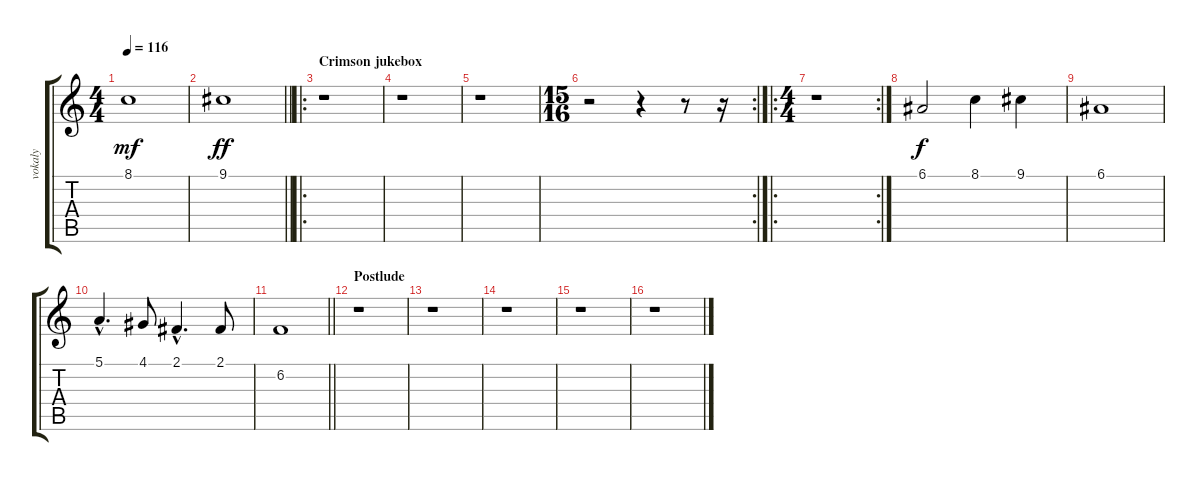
\track ("vokaly" "vokaly") {instrument oboe}
\staff {score tabs}
\tuning (E4 B3 G3 D3 A2 E2) {hide}
\ts (4 4)
\tempo 116
\clef g2
\ks c
8.1.1{dy mf} |
\barLineRight lightlight
9.1.1{dy ff} |
\ro
\section ("" "Crimson jukebox")
r.1 |
r.1 |
r.1 |
\rc 2
\ts (15 16)
r.2 r.4 r.8 r.16 |
\ro
\rc 2
\ts (4 4)
r.1 |
6.1.2{dy f} 8.1.4 9.1.4 |
6.1.1 |
5.1{hac}.4{d} 4.1.8 2.1{hac}.4{d} 2.1.8 |
\barLineRight lightlight
6.2.1 |
\section ("" "Postlude")
r.1 |
r.1 |
r.1 |
r.1 |
r.1
